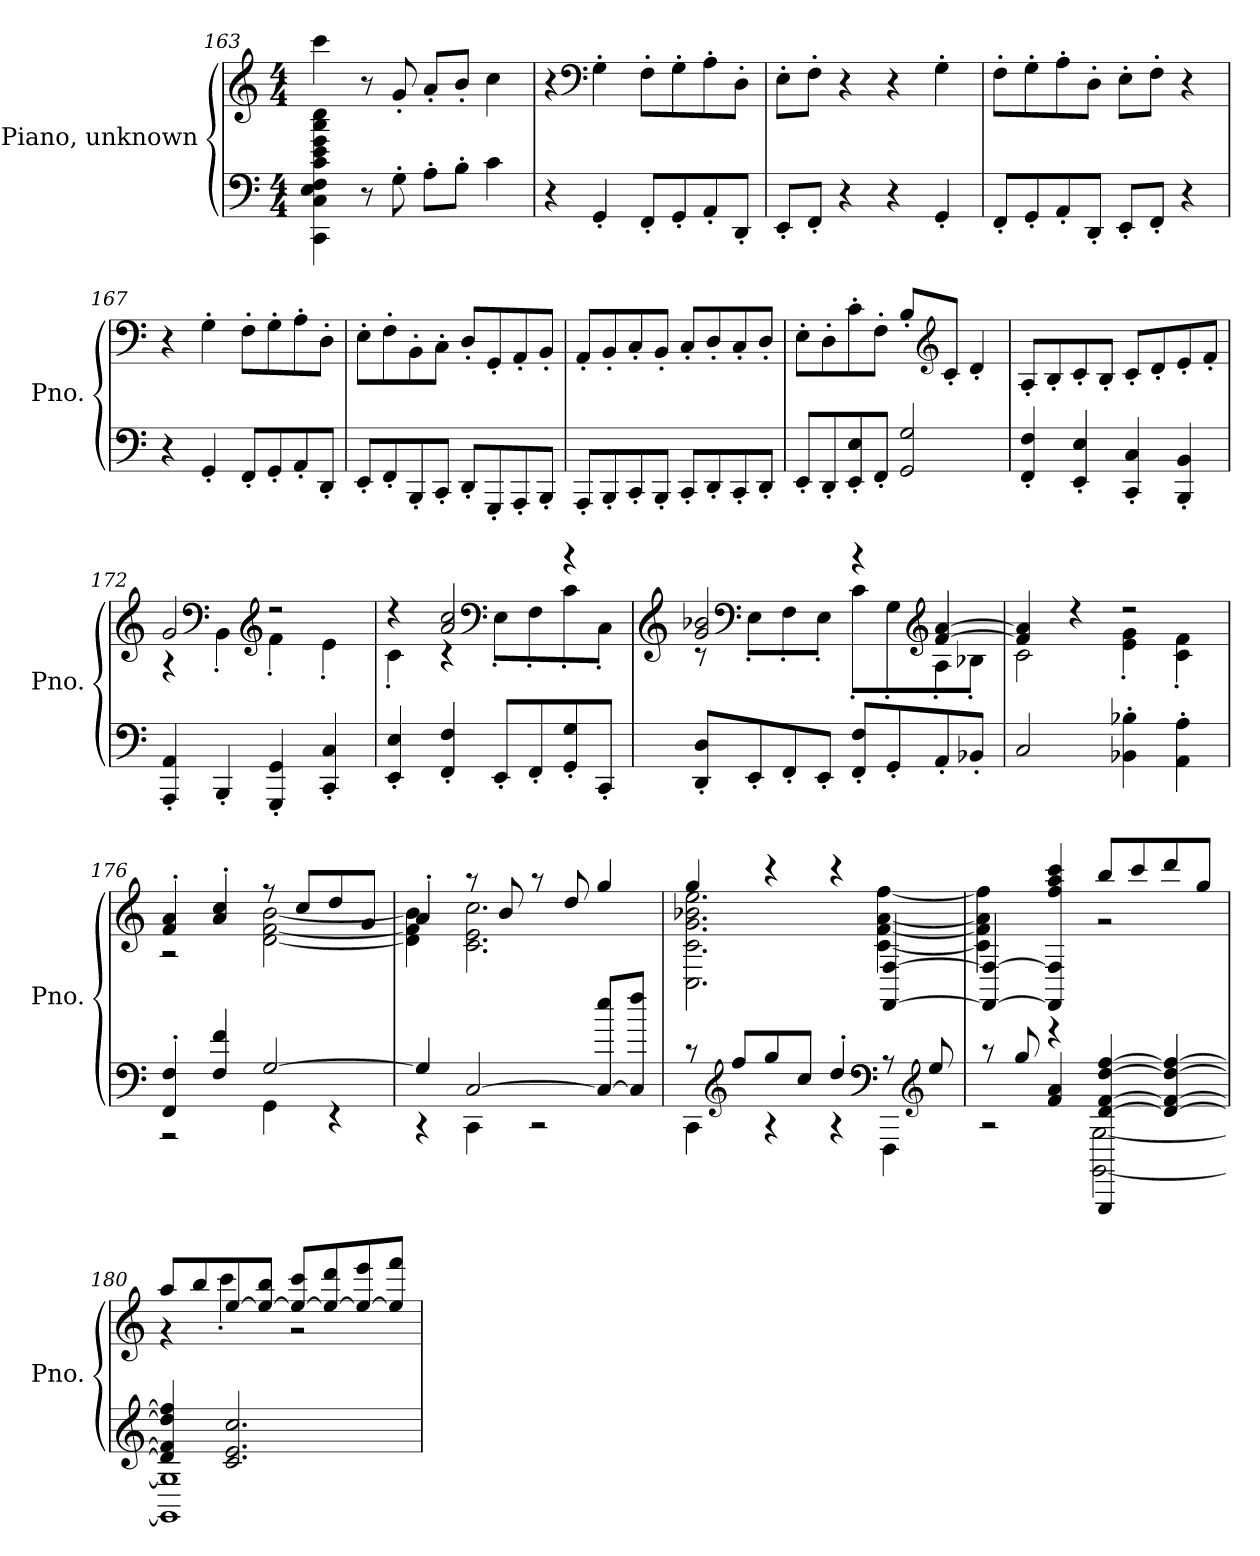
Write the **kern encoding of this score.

**kern	**kern
*part1	*part1
*staff2	*staff1
*I"Piano, unknown	*
*I'Pno.	*
*clefF4	*clefG2
*k[]	*k[]
*M4/4	*M4/4
=163	=163
4CC\ 4C\ 4E\ 4F\ 4c\ 4e\ 4g\ 4cc\ 4ee\	4ccc\
8r	8r
8G'\	8g'/
8A'\L	8a'/L
8B'\J	8b'/J
4c\	4cc\
!!LO:LB:g=z
=164	=164
4r	4r
*	*clefF4
4GG'/	4G'\
8FF'/L	8F'\L
8GG'/	8G'\
8AA'/	8A'\
8DD'/J	8D'\J
=165	=165
8EE'/L	8E'\L
8FF'/J	8F'\J
4r	4r
4r	4r
4GG'/	4G'\
=166	=166
8FF'/L	8F'\L
8GG'/	8G'\
8AA'/	8A'\
8DD'/J	8D'\J
8EE'/L	8E'\L
8FF'/J	8F'\J
4r	4r
=167	=167
4r	4r
4GG'/	4G'\
8FF'/L	8F'\L
8GG'/	8G'\
8AA'/	8A'\
8DD'/J	8D'\J
=168	=168
8EE'/L	8E'\L
8FF'/	8F'\
8BBB'/	8BB'\
8CC'/J	8C'\J
8DD'/L	8D'/L
8GGG'/	8GG'/
8AAA'/	8AA'/
8BBB'/J	8BB'/J
!!LO:LB:g=z
=169	=169
8AAA'/L	8AA'/L
8BBB'/	8BB'/
8CC'/	8C'/
8BBB'/J	8BB'/J
8CC'/L	8C'/L
8DD'/	8D'/
8CC'/	8C'/
8DD'/J	8D'/J
=170	=170
8EE'/L	8E'\L
8DD'/	8D'\
8EE/' 8E/'	8c'\
8FF'/J	8F'\J
2GG/ 2G/	8B'/L
*	*clefG2
.	8c'/J
.	4d'/
=171	=171
4FF/' 4F/'	8A'/L
.	8B'/
4EE/' 4E/'	8c'/
.	8B'/J
4CC/' 4C/'	8c'/L
.	8d'/
4BBB/' 4BB/'	8e'/
.	8f'/J
=172	=172
*	*^
4AAA/' 4AA/'	2g/	4r
*	*clefF4	*
4BBB'/	.	4BB'\
*	*clefG2	*
4GGG/' 4GG/'	2r	4f'\
4CC/' 4C/'	.	4e'\
!!LO:PB:g=z	!!
=173	=173	=173
4EE/' 4E/'	4r	4c'\
4FF/' 4F/'	2a/ 2cc/	4r
*	*clefF4	*
8EE'/L	.	8E'\L
8FF'/	.	8F'\
8GG/' 8G/'	4r	8c'\
8CC'/J	.	8C'\J
=174	=174	=174
*	*clefG2	*
8DD/' 8D/'L	2g/ 2b-X/	8r
*	*clefF4	*
8EE'/	.	8E'\L
8FF'/	.	8F'\
8EE'/J	.	8E'\J
8FF/' 8F/'L	4r	8c'\L
8GG'/	.	8G'\
*	*clefG2	*
8AA'/	[4f/ [4a/	8A'\
8BB-X'/J	.	8B-X'\J
=175	=175	=175
2C/	4f/] 4a/]	2c\
.	4r	.
4BB-X\' 4B-X\'	2r	4e\' 4g\'
4AA\' 4A\'	.	4c\' 4f\'
=176	=176	=176
*^	*	*
4FF/' 4F/'	2r	4f/' 4a/'	2r
4F/ 4f/	.	4a/' 4cc/'	.
[2G/	4GG\	8r	[2d\ [2f\ [2b\
.	.	8cc/L	.
.	4r	8dd/	.
.	.	8g/J	.
=177	=177	=177	=177
4G/]	4r	4a'/	4d\] 4f\] 4b\]
[2C/	4CC\	8r	2.c\ 2.e\ 2.cc\
.	.	8b/	.
.	2r	8r	.
.	.	8dd/	.
8C/_ 8ee/L	.	4gg/	.
8C/] 8ff/J	.	.	.
!!LO:LB:g=z	!!
=178	=178	=178	=178
8r	4CC\	4gg/	2.C\ 2.c\ 2.g\ 2.b-X\ 2.ee\
*clefG2	*	*	*
8ff/L	.	.	.
8gg/	4r	4r	.
8cc/J	.	.	.
4dd'/	4r	4r	.
*clefF4	*	*	*
8r	4FFF\	[4FF/ [4F/	[4c\ [4f\ [4a\ [4ff\
*clefG2	*	*	*
8ee/	.	.	.
=179	=179	=179	=179
8r	2r	4FF/_ 4F/_	4c\] 4f\] 4a\] 4ff\]
8gg/	.	.	.
4f/ 4a/	.	4FF/] 4F/] 4ff/ 4aa/ 4ccc/	4r
4GGG/ [4d/ [4f/ [4dd/ [4ff/	[2GG\ [2G\	8bb/L	2r
.	.	8ccc/	.
4d/_ 4f/_ 4dd/_ 4ff/_	.	8ddd/	.
.	.	8gg/J	.
=180	=180	=180	=180
4d/] 4f/] 4dd/] 4ff/]	1GG] 1G]	8aa/L	4r
.	.	8bb/	.
2.c/ 2.e/ 2.cc/	.	[8ee/	4ccc'\
.	.	8ee/_ 8bb/J	.
.	.	8ee/_ 8ccc/L	2r
.	.	8ee/_ 8ddd/	.
.	.	8ee/_ 8eee/	.
.	.	8ee/] 8fff/J	.
*v	*v	*	*
*	*v	*v
=	=
*-	*-
